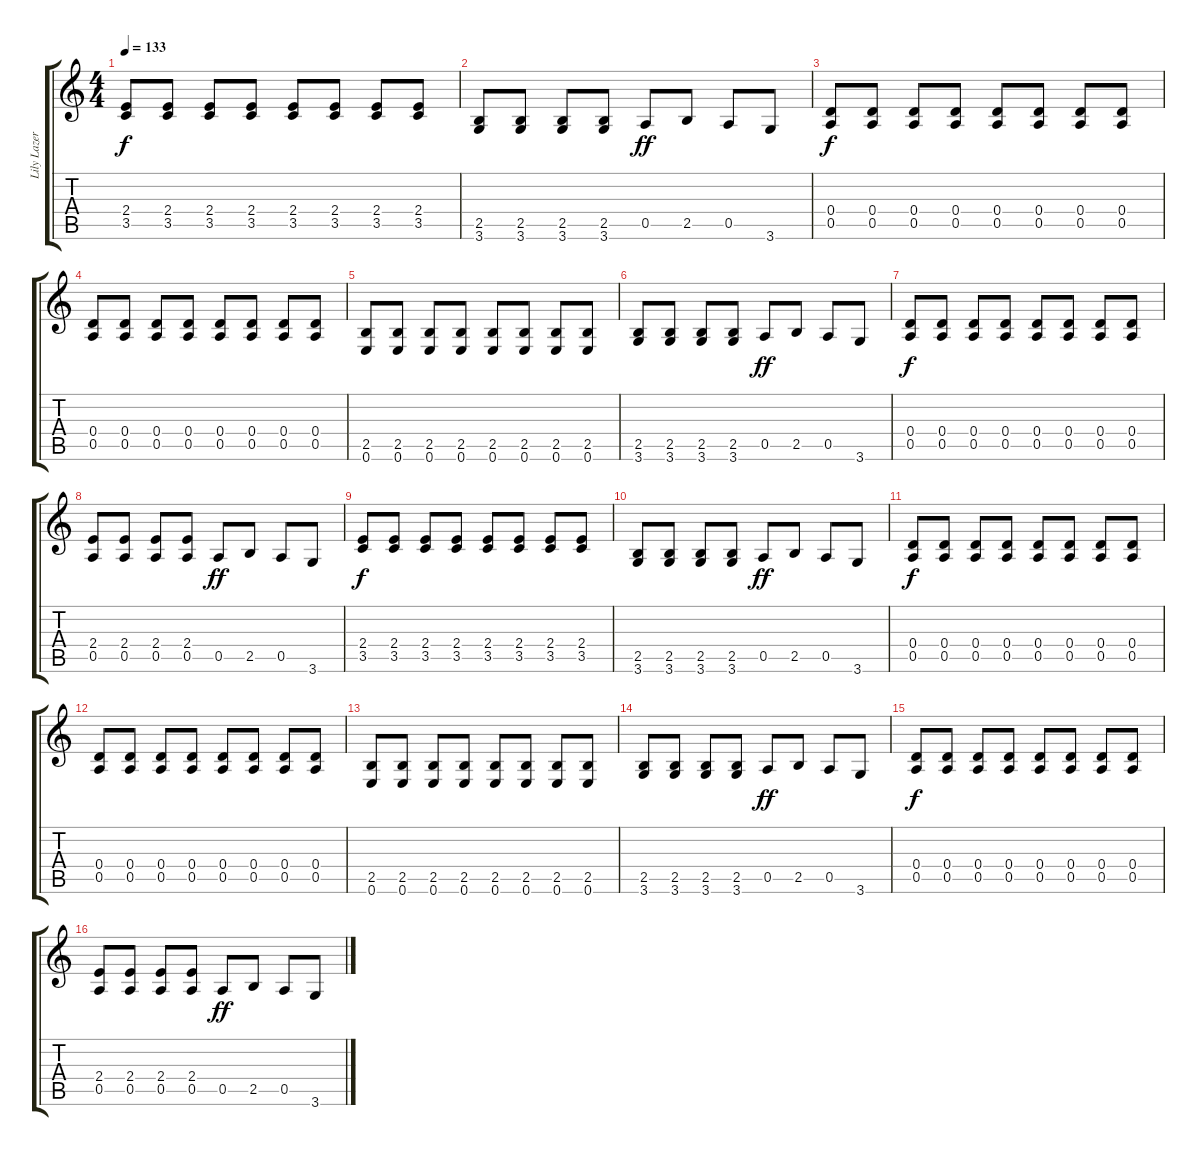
\track ("Lily Lazer (Guitar)" "Lily Lazer") {instrument acousticguitarnylon}
\staff {score tabs}
\tuning (E4 B3 G3 D3 A2 E2) {hide}
\ts (4 4)
\tempo 133
\clef g2
\ks c
(2.4 3.5).8{dy f} (2.4 3.5).8 (2.4 3.5).8 (2.4 3.5).8 (2.4 3.5).8 (2.4 3.5).8 (2.4 3.5).8 (2.4 3.5).8 |
(2.5 3.6).8 (2.5 3.6).8 (2.5 3.6).8 (2.5 3.6).8 0.5.8{dy ff} 2.5.8 0.5.8 3.6.8 |
(0.4 0.5).8{dy f} (0.4 0.5).8 (0.4 0.5).8 (0.4 0.5).8 (0.4 0.5).8 (0.4 0.5).8 (0.4 0.5).8 (0.4 0.5).8 |
(0.4 0.5).8 (0.4 0.5).8 (0.4 0.5).8 (0.4 0.5).8 (0.4 0.5).8 (0.4 0.5).8 (0.4 0.5).8 (0.4 0.5).8 |
(2.5 0.6).8 (2.5 0.6).8 (2.5 0.6).8 (2.5 0.6).8 (2.5 0.6).8 (2.5 0.6).8 (2.5 0.6).8 (2.5 0.6).8 |
(2.5 3.6).8 (2.5 3.6).8 (2.5 3.6).8 (2.5 3.6).8 0.5.8{dy ff} 2.5.8 0.5.8 3.6.8 |
(0.4 0.5).8{dy f} (0.4 0.5).8 (0.4 0.5).8 (0.4 0.5).8 (0.4 0.5).8 (0.4 0.5).8 (0.4 0.5).8 (0.4 0.5).8 |
(2.4 0.5).8 (2.4 0.5).8 (2.4 0.5).8 (2.4 0.5).8 0.5.8{dy ff} 2.5.8 0.5.8 3.6.8 |
(2.4 3.5).8{dy f} (2.4 3.5).8 (2.4 3.5).8 (2.4 3.5).8 (2.4 3.5).8 (2.4 3.5).8 (2.4 3.5).8 (2.4 3.5).8 |
(2.5 3.6).8 (2.5 3.6).8 (2.5 3.6).8 (2.5 3.6).8 0.5.8{dy ff} 2.5.8 0.5.8 3.6.8 |
(0.4 0.5).8{dy f} (0.4 0.5).8 (0.4 0.5).8 (0.4 0.5).8 (0.4 0.5).8 (0.4 0.5).8 (0.4 0.5).8 (0.4 0.5).8 |
(0.4 0.5).8 (0.4 0.5).8 (0.4 0.5).8 (0.4 0.5).8 (0.4 0.5).8 (0.4 0.5).8 (0.4 0.5).8 (0.4 0.5).8 |
(2.5 0.6).8 (2.5 0.6).8 (2.5 0.6).8 (2.5 0.6).8 (2.5 0.6).8 (2.5 0.6).8 (2.5 0.6).8 (2.5 0.6).8 |
(2.5 3.6).8 (2.5 3.6).8 (2.5 3.6).8 (2.5 3.6).8 0.5.8{dy ff} 2.5.8 0.5.8 3.6.8 |
(0.4 0.5).8{dy f} (0.4 0.5).8 (0.4 0.5).8 (0.4 0.5).8 (0.4 0.5).8 (0.4 0.5).8 (0.4 0.5).8 (0.4 0.5).8 |
(2.4 0.5).8 (2.4 0.5).8 (2.4 0.5).8 (2.4 0.5).8 0.5.8{dy ff} 2.5.8 0.5.8 3.6.8
